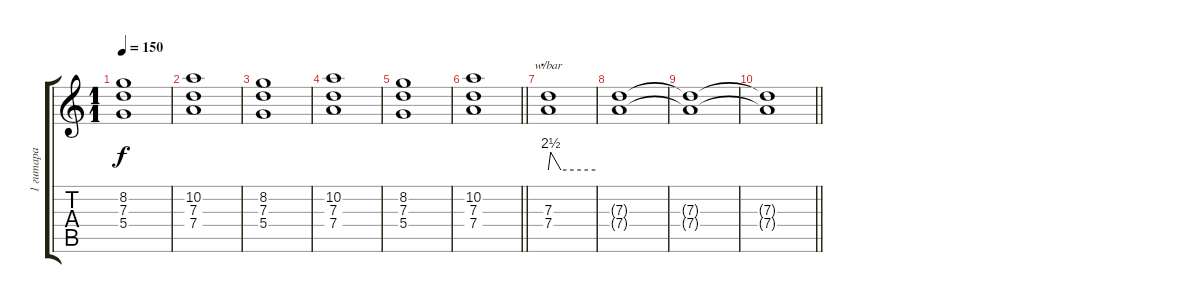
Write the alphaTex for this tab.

\track ("1 гитара" "1 гитара") {instrument distortionguitar}
\staff {score tabs}
\tuning (E4 B3 G3 D3 A2 E2) {hide}
\ts (1 1)
\tempo 150
\clef g2
\ks c
(8.2 7.3 5.4).1{dy f} |
(10.2 7.3 7.4).1 |
(8.2 7.3 5.4).1 |
(10.2 7.3 7.4).1 |
(8.2 7.3 5.4).1 |
\barLineRight lightlight
(10.2 7.3 7.4).1 |
\section ("" ".")
(7.3 7.4).1{tbe (custom default 0 0 3 10 16 0 60 0)} |
(7.3{t} 7.4{t}).1{volume 4} |
(7.3{t} 7.4{t}).1 |
\barLineRight lightlight
(7.3{t} 7.4{t}).1
